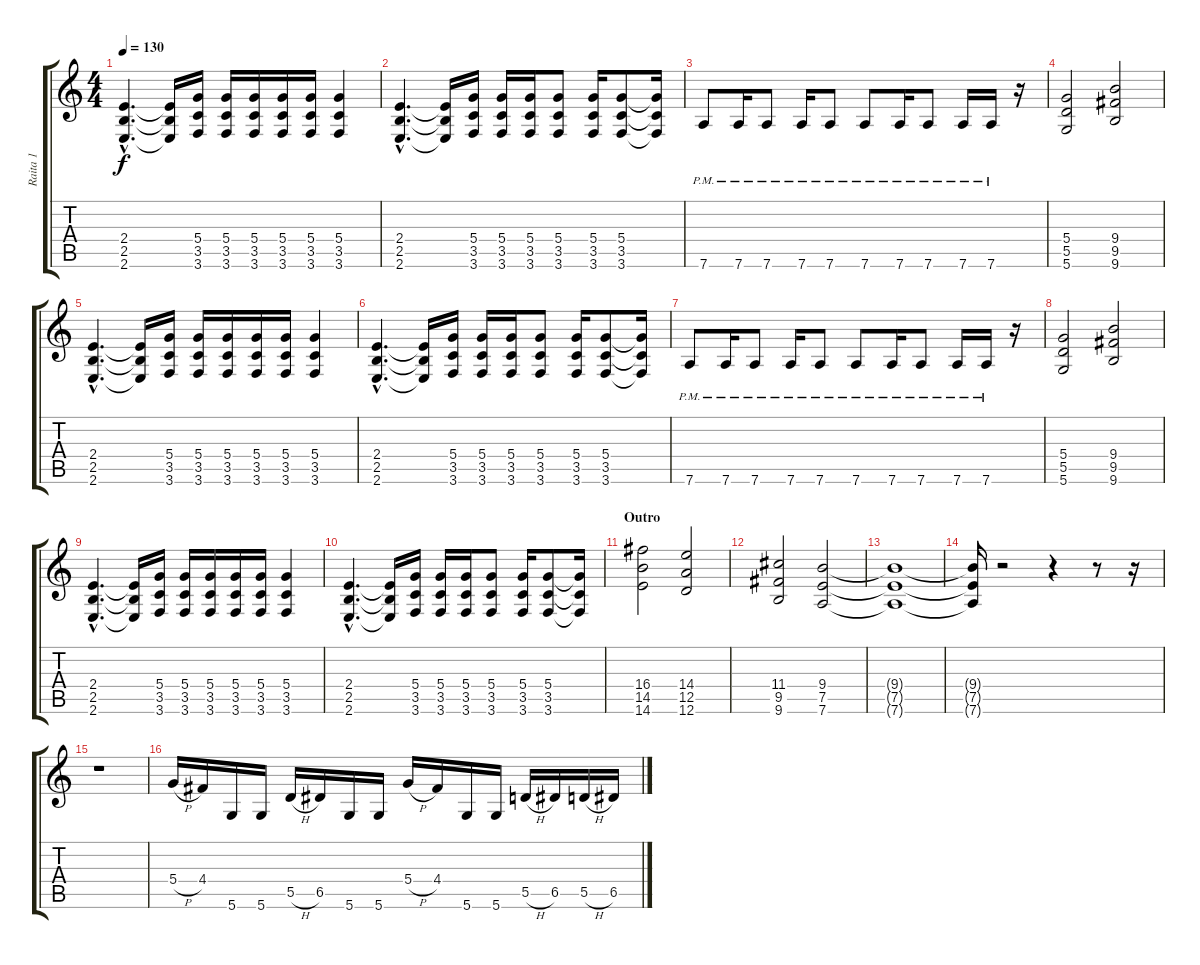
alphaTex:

\track ("Raita 1" "Raita 1") {instrument distortionguitar}
\staff {score tabs}
\tuning (E4 B3 G3 D3 A2 D2) {hide}
\ts (4 4)
\tempo 130
\clef g2
\ks c
(2.4{hac} 2.5{hac} 2.6{hac}).4{d dy f} (2.4{t} 2.5{t} 2.6{t}).16 (5.4 3.5 3.6).16 (5.4 3.5 3.6).16 (5.4 3.5 3.6).16 (5.4 3.5 3.6).16 (5.4 3.5 3.6).16 (5.4 3.5 3.6).4 |
(2.4{hac} 2.5{hac} 2.6{hac}).4{d} (2.4{t} 2.5{t} 2.6{t}).16 (5.4 3.5 3.6).16 (5.4 3.5 3.6).16 (5.4 3.5 3.6).16 (5.4 3.5 3.6).8 (5.4 3.5 3.6).16 (5.4 3.5 3.6).8 (5.4{t} 3.5{t} 3.6{t}).16 |
7.6{pm}.8 7.6{pm}.16 7.6{pm}.8 7.6{pm}.16 7.6{pm}.8 7.6{pm}.8 7.6{pm}.16 7.6{pm}.8 7.6{pm}.16 7.6{pm}.16 r.16 |
(5.4 5.5 5.6).2 (9.4 9.5 9.6).2 |
(2.4{hac} 2.5{hac} 2.6{hac}).4{d} (2.4{t} 2.5{t} 2.6{t}).16 (5.4 3.5 3.6).16 (5.4 3.5 3.6).16 (5.4 3.5 3.6).16 (5.4 3.5 3.6).16 (5.4 3.5 3.6).16 (5.4 3.5 3.6).4 |
(2.4{hac} 2.5{hac} 2.6{hac}).4{d} (2.4{t} 2.5{t} 2.6{t}).16 (5.4 3.5 3.6).16 (5.4 3.5 3.6).16 (5.4 3.5 3.6).16 (5.4 3.5 3.6).8 (5.4 3.5 3.6).16 (5.4 3.5 3.6).8 (5.4{t} 3.5{t} 3.6{t}).16 |
7.6{pm}.8 7.6{pm}.16 7.6{pm}.8 7.6{pm}.16 7.6{pm}.8 7.6{pm}.8 7.6{pm}.16 7.6{pm}.8 7.6{pm}.16 7.6{pm}.16 r.16 |
(5.4 5.5 5.6).2 (9.4 9.5 9.6).2 |
(2.4{hac} 2.5{hac} 2.6{hac}).4{d} (2.4{t} 2.5{t} 2.6{t}).16 (5.4 3.5 3.6).16 (5.4 3.5 3.6).16 (5.4 3.5 3.6).16 (5.4 3.5 3.6).16 (5.4 3.5 3.6).16 (5.4 3.5 3.6).4 |
(2.4{hac} 2.5{hac} 2.6{hac}).4{d} (2.4{t} 2.5{t} 2.6{t}).16 (5.4 3.5 3.6).16 (5.4 3.5 3.6).16 (5.4 3.5 3.6).16 (5.4 3.5 3.6).8 (5.4 3.5 3.6).16 (5.4 3.5 3.6).8 (5.4{t} 3.5{t} 3.6{t}).16 |
\section ("" "Outro")
(16.4 14.5 14.6).2 (14.4 12.5 12.6).2 |
(11.4 9.5 9.6).2 (9.4 7.5 7.6).2 |
(9.4{t} 7.5{t} 7.6{t}).1 |
(9.4{t} 7.5{t} 7.6{t}).16 r.2 r.4 r.8 r.16 |
r.1 |
5.4{h}.16 4.4.16 5.6.16 5.6.16 5.5{h}.16 6.5.16 5.6.16 5.6.16 5.4{h}.16 4.4.16 5.6.16 5.6.16 5.5{h}.16 6.5.16 5.5{h}.16 6.5.16
